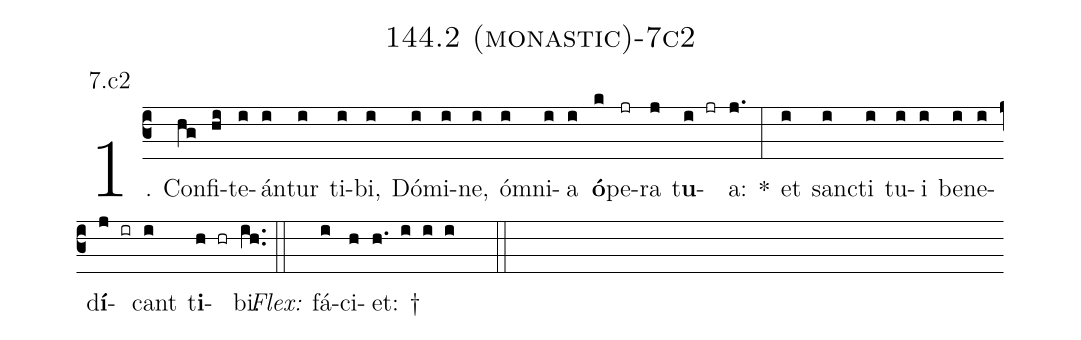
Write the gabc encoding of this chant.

name: 144.2 (monastic)-7c2;
annotation: 7.c2;
%%
(c3)1. Con(hg)fi(hi)te(i)án(i)tur(i) ti(i)bi,(i) Dó(i)mi(i)ne,(i) óm(i)ni(i)a(i) <b>ó</b>(k)pe(jr)ra(j) t<b>u</b>(i jr)a:(j.) *(:) et(i) sanc(i)ti(i) tu(i)i(i) be(i)ne(i)d<b>í</b>(j ir)cant(i) t<b>i</b>(h hr)bi.(ih..) (::)
<i>Flex:</i>()  fá(i)ci(h)et: †(h. i i i  ::)
